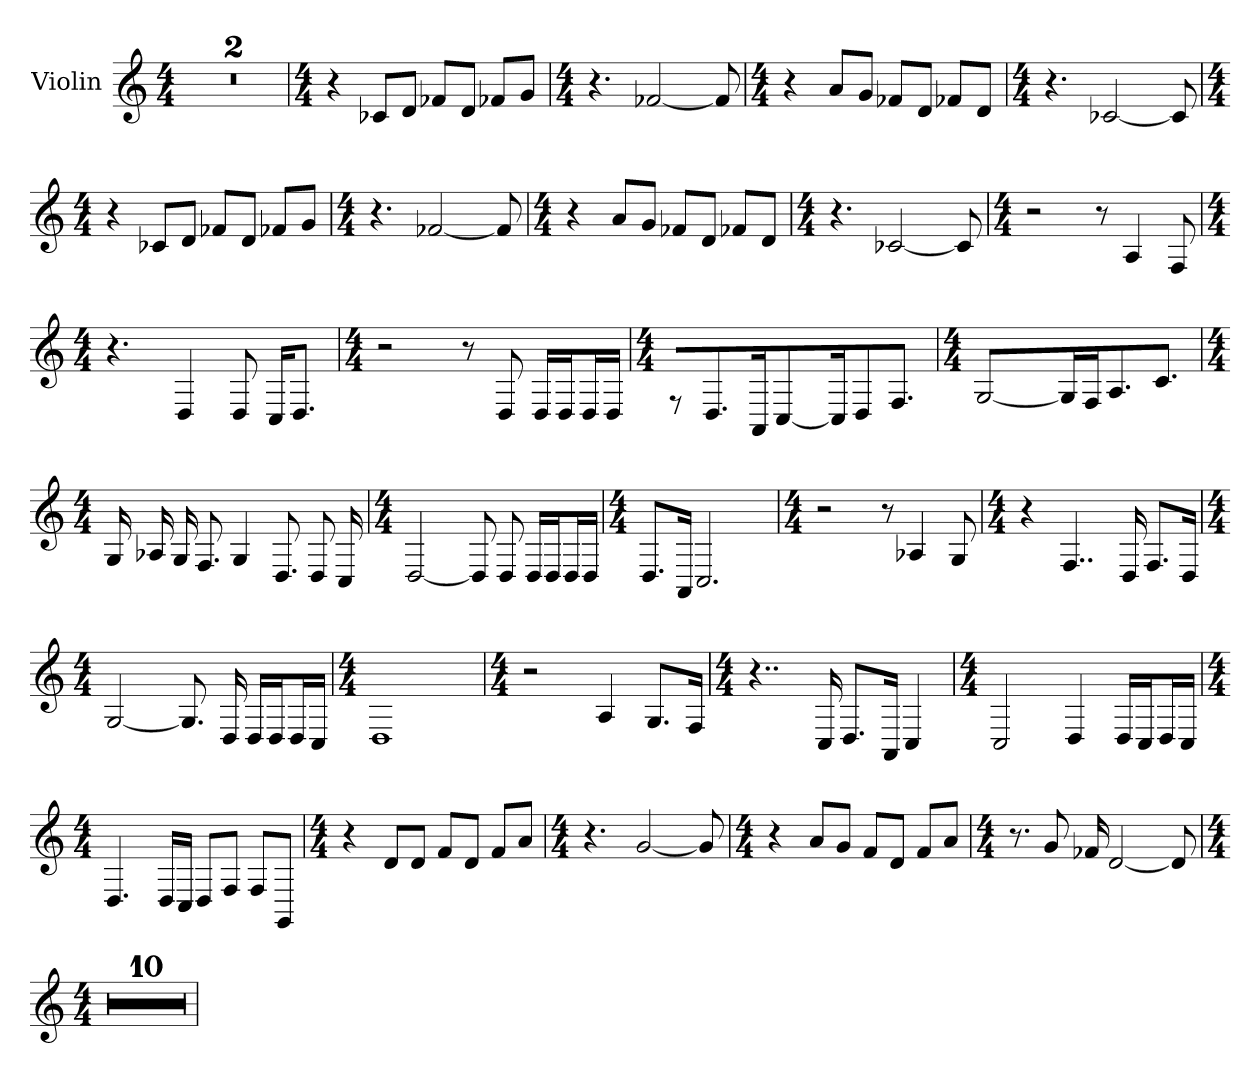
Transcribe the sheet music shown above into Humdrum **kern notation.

**kern
*part1
*staff1
*I"Violin
*I'Vln
*M4/4
=
1r
=
*M4/4
1r
=
*M4/4
4r
8c-XL
8dJ
8f-XL
8dJ
8f-XL
8gJ
=
*M4/4
4.r
[2f-X
8f-]
=
*M4/4
4r
8aL
8gJ
8f-XL
8dJ
8f-XL
8dJ
=
*M4/4
4.r
[2c-X
8c-]
=
*M4/4
4r
8c-XL
8dJ
8f-XL
8dJ
8f-XL
8gJ
=
*M4/4
4.r
[2f-X
8f-]
=
*M4/4
4r
8aL
8gJ
8f-XL
8dJ
8f-XL
8dJ
=
*M4/4
4.r
[2c-X
8c-]
=
*M4/4
2r
8r
4A
8F
=
*M4/4
4.r
4D
8D
16CKL
8.DJ
=
*M4/4
2r
8r
8D
16DLL
16DJ
16DL
16DJJ
=
*M4/4
8r
8.D
16AA
[4C
16C]
8D
8.FJ
=
*M4/4
[2G
16G]
16FKL
8.AJ
8.cJ
=
*M4/4
16GLL
16A-XJ
16GL
8.FJ
4G
8.D
8DL
16CJk
=
*M4/4
[2D
8D]
8D
16DLL
16DJ
16DL
16DJJ
=
*M4/4
8.DL
16AAJk
2.C
=
*M4/4
2r
8r
4A-X
8G
=
*M4/4
4r
4..F
16D
8.FL
16DJk
=
*M4/4
[2G
8.G]
16D
16DLL
16DJ
16DL
16CJJ
=
*M4/4
1D
=
*M4/4
2r
4A
8.GL
16FJk
=
*M4/4
4..r
16C
8.DL
16AAJk
4C
=
*M4/4
2C
4D
16DLL
16CJ
16DL
16CJJ
=
*M4/4
4.D
16DLL
16CJJ
8DL
8FJ
8FL
8GGJ
=
*M4/4
4r
8dL
8dJ
8fL
8dJ
8fL
8aJ
=
*M4/4
4.r
[2g
8g]
=
*M4/4
4r
8aL
8gJ
8fL
8dJ
8fL
8aJ
=
*M4/4
8.r
8g
16f-X
[2d
8d]
=
*M4/4
1r
=
*M4/4
1r
=
*M4/4
1r
=
*M4/4
1r
=
*M4/4
1r
=
*M4/4
1r
=
*M4/4
1r
=
*M4/4
1r
=
*M4/4
1r
=
*M4/4
1r
=
*-
